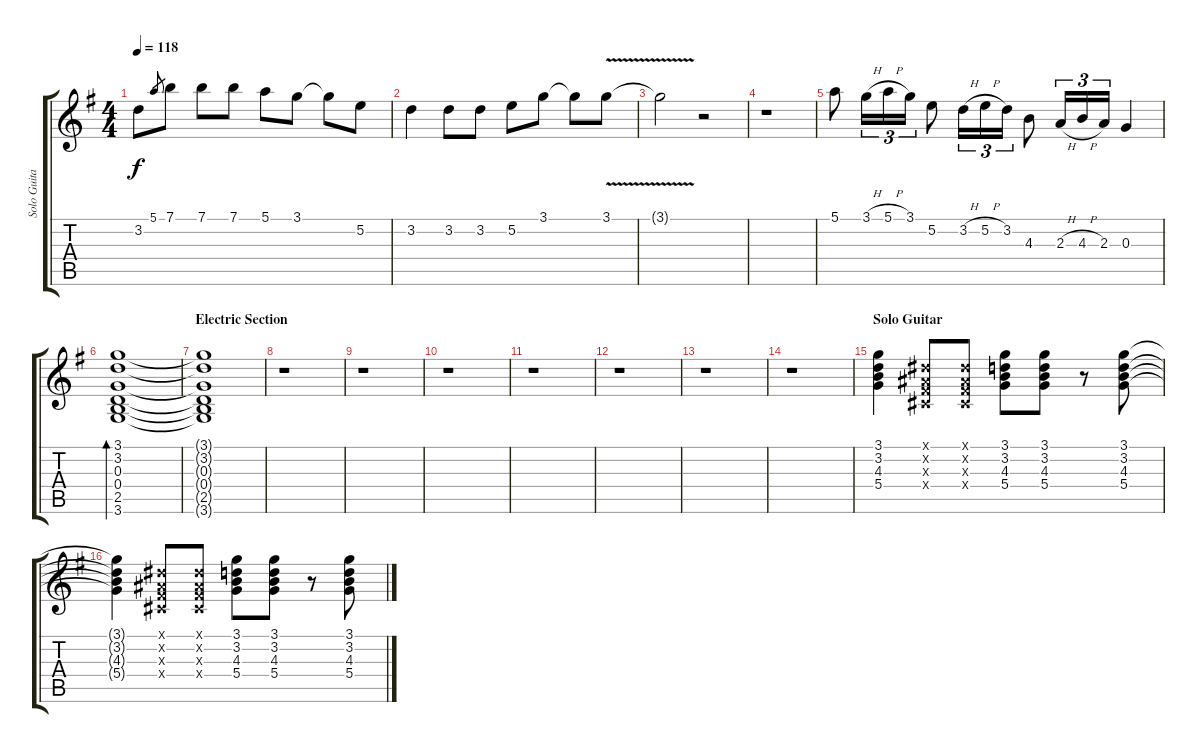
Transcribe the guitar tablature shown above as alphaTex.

\track ("Solo Guitar (Acoustic)" "Solo Guita") {instrument acousticguitarsteel}
\staff {score tabs}
\tuning (E4 B3 G3 D3 A2 E2) {hide}
\ts (4 4)
\tempo 118
\clef g2
\ks g
3.2.8{dy f} 5.1.8{gr} 7.1.8 7.1.8 7.1.8 5.1.8 3.1.8 3.1{t}.8 5.2.8 |
3.2.4 3.2.8 3.2.8 5.2.8 3.1.8 3.1{t}.8 3.1{v}.8 |
3.1{t}.2 r.2 |
r.1 |
5.1.8 3.1{h}.16{tu (3 2)} 5.1{h}.16{tu (3 2)} 3.1.16{tu (3 2)} 5.2.8 3.2{h}.16{tu (3 2)} 5.2{h}.16{tu (3 2)} 3.2.16{tu (3 2)} 4.3.8 2.3{h}.16{tu (3 2)} 4.3{h}.16{tu (3 2)} 2.3.16{tu (3 2)} 0.3.4 |
(3.1 3.2 0.3 0.4 2.5 3.6).1{bd 480} |
\section ("" "Electric Section")
(3.1{t} 3.2{t} 0.3{t} 0.4{t} 2.5{t} 3.6{t}).1 |
r.1 |
r.1 |
r.1 |
r.1 |
r.1 |
r.1 |
r.1 |
\section ("" "Solo Guitar")
(3.1 3.2 4.3 5.4).4 (-1.1{x} -1.2{x} -1.3{x} -1.4{x}).8 (-1.1{x} -1.2{x} -1.3{x} -1.4{x}).8 (3.1 3.2 4.3 5.4).8 (3.1 3.2 4.3 5.4).8 r.8 (3.1 3.2 4.3 5.4).8 |
(3.1{t} 3.2{t} 4.3{t} 5.4{t}).4 (-1.1{x} -1.2{x} -1.3{x} -1.4{x}).8 (-1.1{x} -1.2{x} -1.3{x} -1.4{x}).8 (3.1 3.2 4.3 5.4).8 (3.1 3.2 4.3 5.4).8 r.8 (3.1 3.2 4.3 5.4).8
